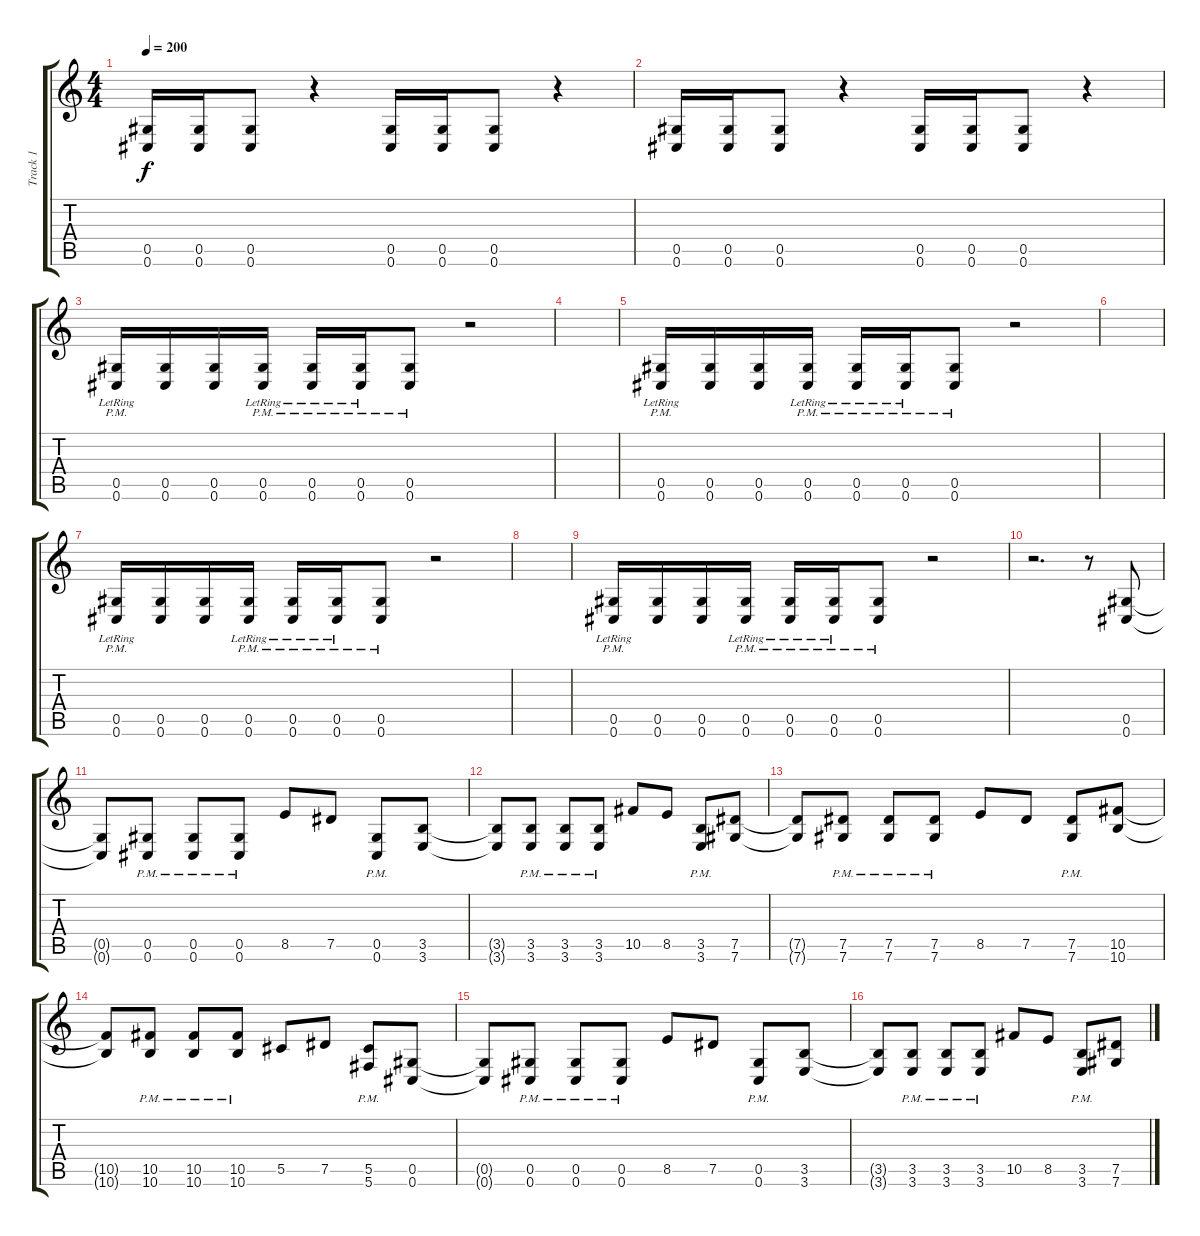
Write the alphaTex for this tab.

\track ("Track 1" "Track 1") {instrument distortionguitar}
\staff {score tabs}
\tuning (Eb4 Bb3 Gb3 Db3 Ab2 Db2) {hide}
\ts (4 4)
\tempo 200
\clef g2
\ks c
(0.5 0.6).16{dy f} (0.5 0.6).16 (0.5 0.6).8 r.4 (0.5 0.6).16 (0.5 0.6).16 (0.5 0.6).8 r.4 |
(0.5 0.6).16 (0.5 0.6).16 (0.5 0.6).8 r.4 (0.5 0.6).16 (0.5 0.6).16 (0.5 0.6).8 r.4 |
(0.5{pm lr} 0.6{pm lr}).16 (0.5 0.6).16 (0.5 0.6).16 (0.5{pm lr} 0.6{pm lr}).16 (0.5{pm lr} 0.6{pm lr}).16 (0.5{pm lr} 0.6{pm lr}).16 (0.5{pm} 0.6{pm}).8 r.2 |
|
(0.5{pm lr} 0.6{pm lr}).16 (0.5 0.6).16 (0.5 0.6).16 (0.5{pm lr} 0.6{pm lr}).16 (0.5{pm lr} 0.6{pm lr}).16 (0.5{pm lr} 0.6{pm lr}).16 (0.5{pm} 0.6{pm}).8 r.2 |
|
(0.5{pm lr} 0.6{pm lr}).16 (0.5 0.6).16 (0.5 0.6).16 (0.5{pm lr} 0.6{pm lr}).16 (0.5{pm lr} 0.6{pm lr}).16 (0.5{pm lr} 0.6{pm lr}).16 (0.5{pm} 0.6{pm}).8 r.2 |
|
(0.5{pm lr} 0.6{pm lr}).16 (0.5 0.6).16 (0.5 0.6).16 (0.5{pm lr} 0.6{pm lr}).16 (0.5{pm lr} 0.6{pm lr}).16 (0.5{pm lr} 0.6{pm lr}).16 (0.5{pm} 0.6{pm}).8 r.2 |
r.2{d} r.8 (0.5 0.6).8 |
(0.5{t} 0.6{t}).8 (0.5{pm} 0.6{pm}).8 (0.5{pm} 0.6{pm}).8 (0.5{pm} 0.6{pm}).8 8.5.8 7.5.8 (0.5{pm} 0.6{pm}).8 (3.5 3.6).8 |
(3.5{t} 3.6{t}).8 (3.5{pm} 3.6{pm}).8 (3.5{pm} 3.6{pm}).8 (3.5{pm} 3.6{pm}).8 10.5.8 8.5.8 (3.5{pm} 3.6{pm}).8 (7.5 7.6).8 |
(7.5{t} 7.6{t}).8 (7.5{pm} 7.6{pm}).8 (7.5{pm} 7.6{pm}).8 (7.5{pm} 7.6{pm}).8 8.5.8 7.5.8 (7.5{pm} 7.6{pm}).8 (10.5 10.6).8 |
(10.5{t} 10.6{t}).8 (10.5{pm} 10.6{pm}).8 (10.5{pm} 10.6{pm}).8 (10.5{pm} 10.6{pm}).8 5.5.8 7.5.8 (5.5{pm} 5.6{pm}).8 (0.5 0.6).8 |
(0.5{t} 0.6{t}).8 (0.5{pm} 0.6{pm}).8 (0.5{pm} 0.6{pm}).8 (0.5{pm} 0.6{pm}).8 8.5.8 7.5.8 (0.5{pm} 0.6{pm}).8 (3.5 3.6).8 |
(3.5{t} 3.6{t}).8 (3.5{pm} 3.6{pm}).8 (3.5{pm} 3.6{pm}).8 (3.5{pm} 3.6{pm}).8 10.5.8 8.5.8 (3.5{pm} 3.6{pm}).8 (7.5 7.6).8
